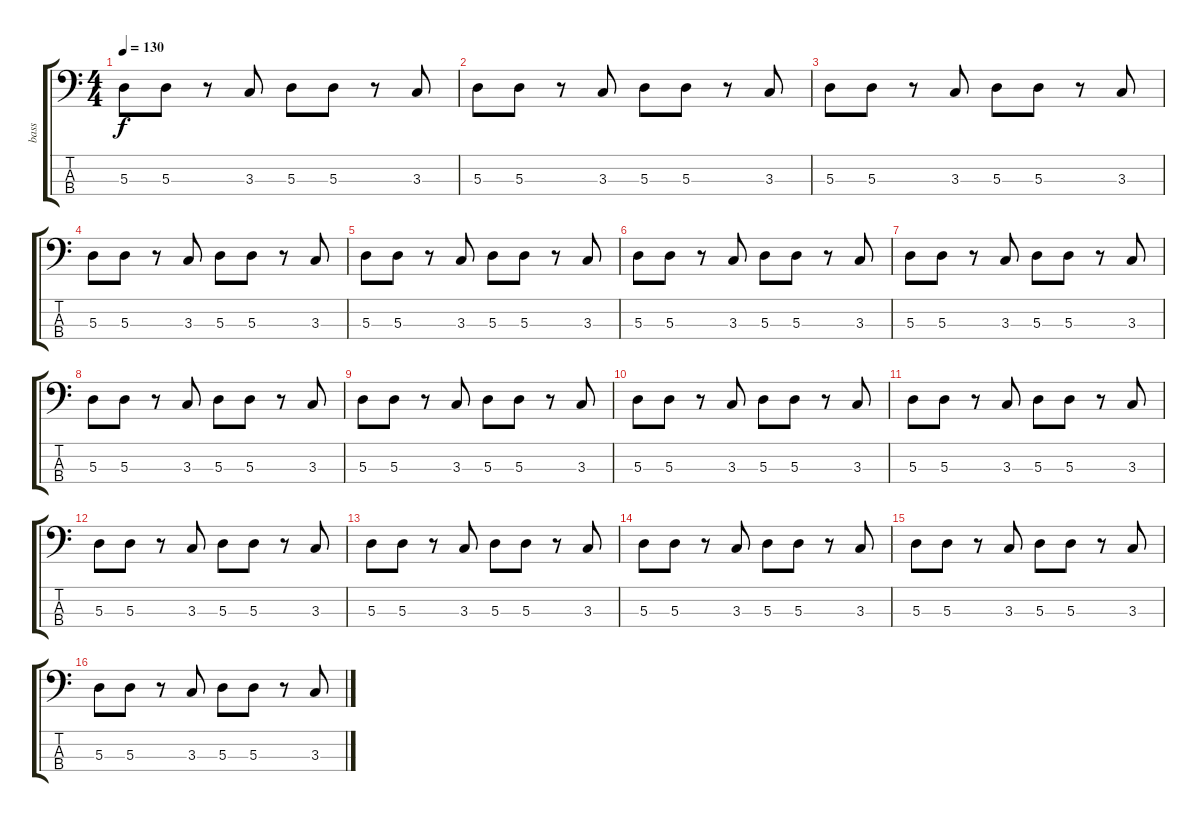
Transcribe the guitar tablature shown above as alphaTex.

\track ("bass" "bass") {instrument electricbassfinger}
\staff {score tabs}
\tuning (G2 D2 A1 E1) {hide}
\ts (4 4)
\tempo 130
\clef f4
\ks c
5.3.8{dy f} 5.3.8 r.8 3.3.8 5.3.8 5.3.8 r.8 3.3.8 |
5.3.8 5.3.8 r.8 3.3.8 5.3.8 5.3.8 r.8 3.3.8 |
5.3.8 5.3.8 r.8 3.3.8 5.3.8 5.3.8 r.8 3.3.8 |
5.3.8 5.3.8 r.8 3.3.8 5.3.8 5.3.8 r.8 3.3.8 |
5.3.8 5.3.8 r.8 3.3.8 5.3.8 5.3.8 r.8 3.3.8 |
5.3.8 5.3.8 r.8 3.3.8 5.3.8 5.3.8 r.8 3.3.8 |
5.3.8 5.3.8 r.8 3.3.8 5.3.8 5.3.8 r.8 3.3.8 |
5.3.8 5.3.8 r.8 3.3.8 5.3.8 5.3.8 r.8 3.3.8 |
5.3.8 5.3.8 r.8 3.3.8 5.3.8 5.3.8 r.8 3.3.8 |
5.3.8 5.3.8 r.8 3.3.8 5.3.8 5.3.8 r.8 3.3.8 |
5.3.8 5.3.8 r.8 3.3.8 5.3.8 5.3.8 r.8 3.3.8 |
5.3.8 5.3.8 r.8 3.3.8 5.3.8 5.3.8 r.8 3.3.8 |
5.3.8 5.3.8 r.8 3.3.8 5.3.8 5.3.8 r.8 3.3.8 |
5.3.8 5.3.8 r.8 3.3.8 5.3.8 5.3.8 r.8 3.3.8 |
5.3.8 5.3.8 r.8 3.3.8 5.3.8 5.3.8 r.8 3.3.8 |
5.3.8 5.3.8 r.8 3.3.8 5.3.8 5.3.8 r.8 3.3.8
